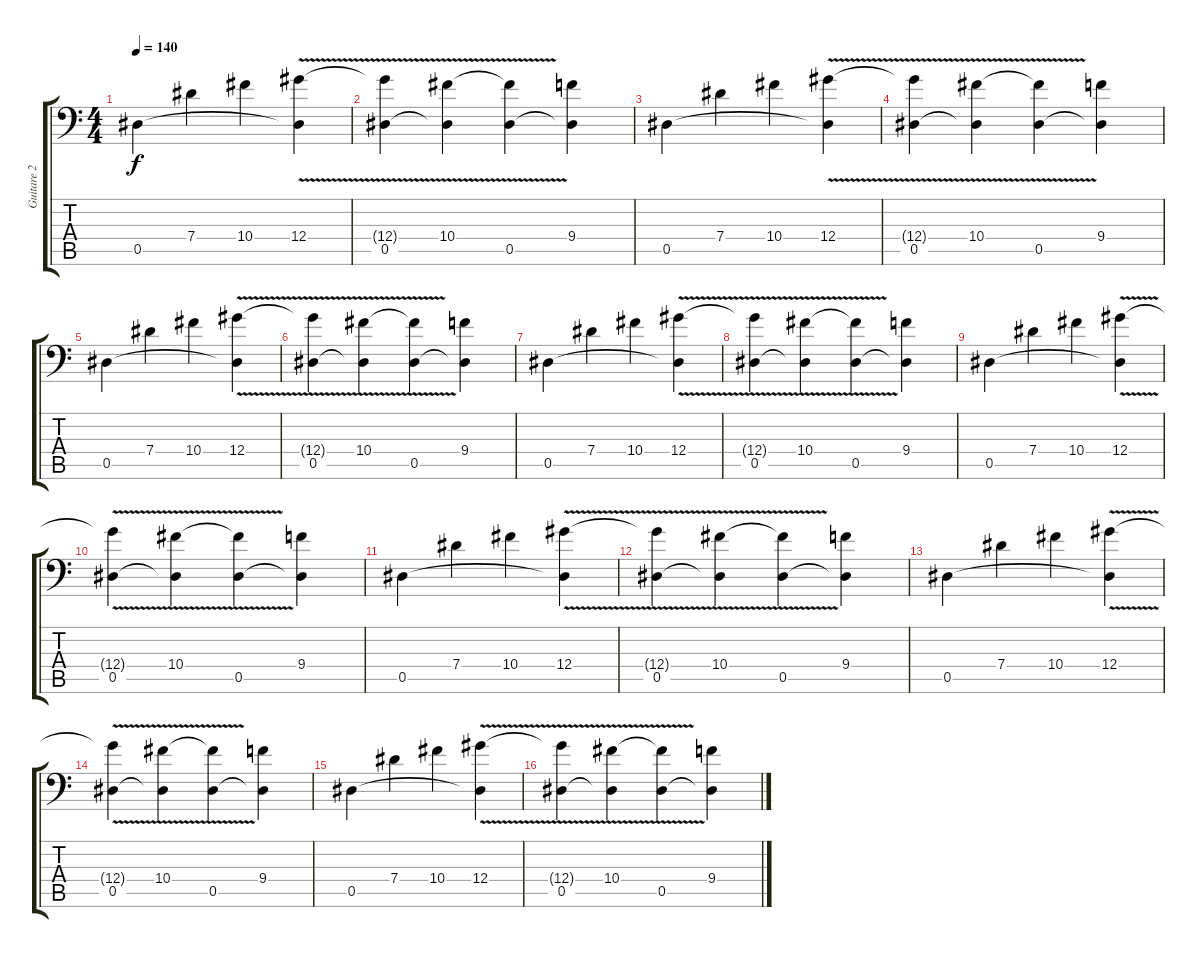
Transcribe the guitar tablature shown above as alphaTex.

\track ("Guitare 2" "Guitare 2") {instrument distortionguitar}
\staff {score tabs}
\tuning (Bb3 F3 Db3 Ab2 Eb2 Bb1) {hide}
\ts (4 4)
\tempo 140
\clef f4
\ks c
0.5.4{dy f} 7.4.4 10.4.4 (12.4{v} 0.5{t}).4 |
(12.4{t} 0.5).4 (10.4{v} 0.5{t}).4 (10.4{t} 0.5).4 (9.4 0.5{t}).4 |
0.5.4 7.4.4 10.4.4 (12.4{v} 0.5{t}).4 |
(12.4{t} 0.5).4 (10.4{v} 0.5{t}).4 (10.4{t} 0.5).4 (9.4 0.5{t}).4 |
0.5.4 7.4.4 10.4.4 (12.4{v} 0.5{t}).4 |
(12.4{t} 0.5).4 (10.4{v} 0.5{t}).4 (10.4{t} 0.5).4 (9.4 0.5{t}).4 |
0.5.4 7.4.4 10.4.4 (12.4{v} 0.5{t}).4 |
(12.4{t} 0.5).4 (10.4{v} 0.5{t}).4 (10.4{t} 0.5).4 (9.4 0.5{t}).4 |
0.5.4 7.4.4 10.4.4 (12.4{v} 0.5{t}).4 |
(12.4{t} 0.5).4 (10.4{v} 0.5{t}).4 (10.4{t} 0.5).4 (9.4 0.5{t}).4 |
0.5.4 7.4.4 10.4.4 (12.4{v} 0.5{t}).4 |
(12.4{t} 0.5).4 (10.4{v} 0.5{t}).4 (10.4{t} 0.5).4 (9.4 0.5{t}).4 |
0.5.4 7.4.4 10.4.4 (12.4{v} 0.5{t}).4 |
(12.4{t} 0.5).4 (10.4{v} 0.5{t}).4 (10.4{t} 0.5).4 (9.4 0.5{t}).4 |
0.5.4 7.4.4 10.4.4 (12.4{v} 0.5{t}).4 |
(12.4{t} 0.5).4 (10.4{v} 0.5{t}).4 (10.4{t} 0.5).4 (9.4 0.5{t}).4
